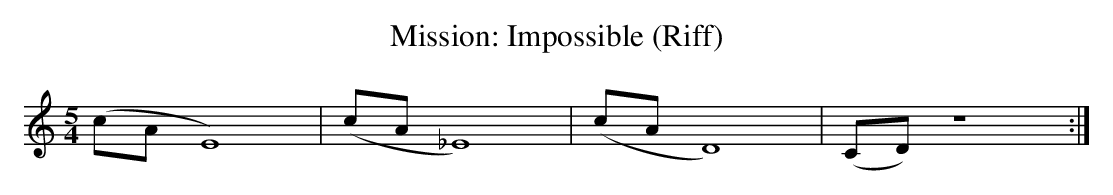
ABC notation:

X:1
T:Mission: Impossible (Riff)
M:5/4
L:1/4
K:C
(c/2A/2 E4) | (c/2A/2 _E4) | (c/2A/2 D4) | (C/2D/2) z4 :|
